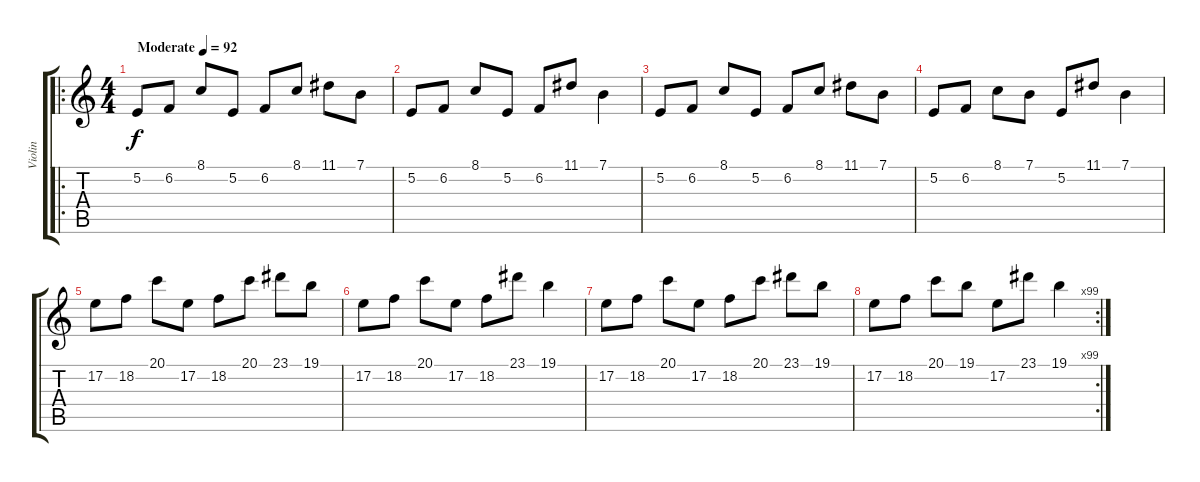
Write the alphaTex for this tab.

\track ("Violin" "Violin") {instrument viola}
\staff {score tabs}
\tuning (E4 B3 G3 D3 A2 E2) {hide}
\ro
\ts (4 4)
\tempo (92 "Moderate")
\clef g2
\ks c
5.2.8{dy f instrument viola} 6.2.8 8.1.8 5.2.8 6.2.8 8.1.8 11.1.8 7.1.8 |
5.2.8 6.2.8 8.1.8 5.2.8 6.2.8 11.1.8 7.1.4 |
5.2.8 6.2.8 8.1.8 5.2.8 6.2.8 8.1.8 11.1.8 7.1.8 |
5.2.8 6.2.8 8.1.8 7.1.8 5.2.8 11.1.8 7.1.4 |
17.2.8 18.2.8 20.1.8 17.2.8 18.2.8 20.1.8 23.1.8 19.1.8 |
17.2.8 18.2.8 20.1.8 17.2.8 18.2.8 23.1.8 19.1.4 |
17.2.8 18.2.8 20.1.8 17.2.8 18.2.8 20.1.8 23.1.8 19.1.8 |
\rc 99
17.2.8 18.2.8 20.1.8 19.1.8 17.2.8 23.1.8 19.1.4
